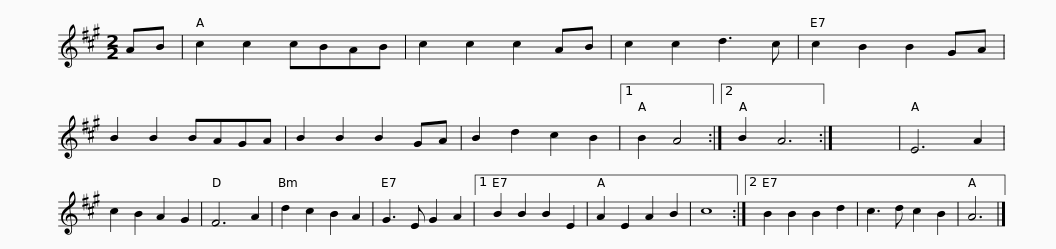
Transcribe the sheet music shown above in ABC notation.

X:1
L:1/8
M:2/2
I:linebreak $
K:A
V:1 treble
V:1
 AB | c2 c2 cBAB | c2 c2 c2 AB | c2 c2 d3 c | c2 B2 B2 GA | %5
 B2 B2 BAGA | B2 B2 B2 GA | B2 d2 c2 B2 |1 B2 A4 :|2$ B2 A6 :| %10
 x8 | E6 A2 | c2 B2 A2 G2 | F6 A2 | d2 c2 B2 A2 | %15
 G3 E G2 A2 |1 B2 B2 B2 E2 | A2 E2 A2 B2 | c8 :|2 B2 B2 B2 d2 |$ %20
 c3 d c2 B2 | A6 |] %22
